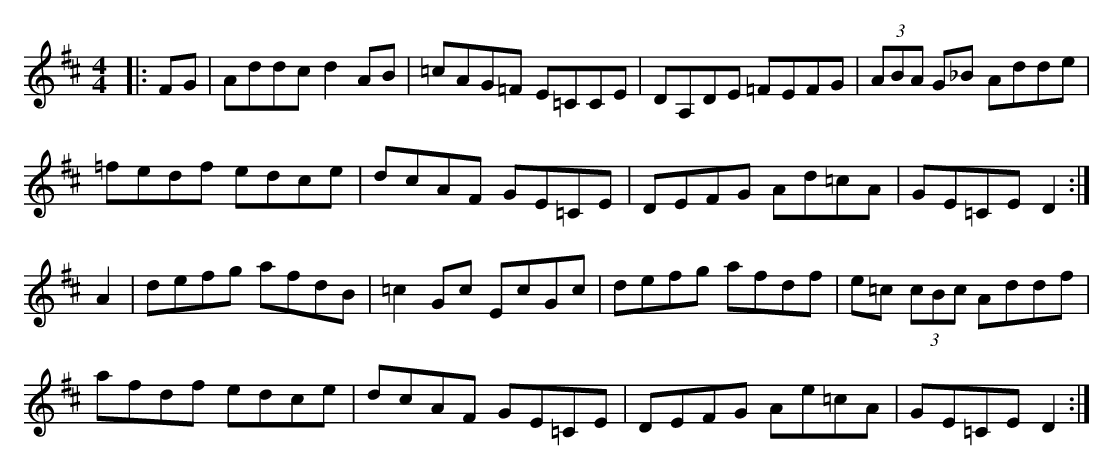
X:1
M:4/4
K:D
|:FG|Addc d2AB|=cAG=F E=CCE|DA,DE =FEFG|(3ABA G_B Adde|
=fedf edce|dcAF GE=CE|DEFG Ad=cA|GE=CE D2:|
A2|defg afdB|=c2 Gc EcGc|defg afdf|e=c (3cBc Addf|
afdf edce|dcAF GE=CE|DEFG Ae=cA|GE=CE D2:|
